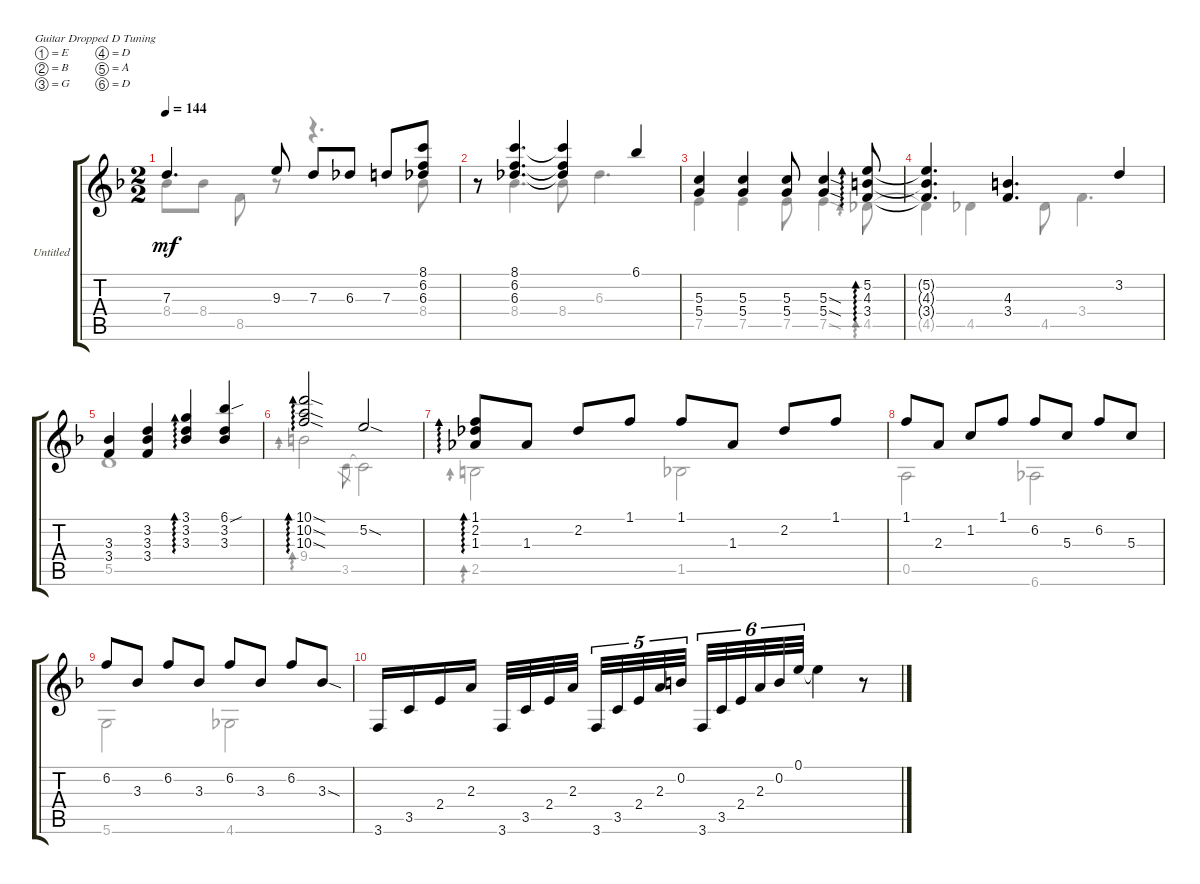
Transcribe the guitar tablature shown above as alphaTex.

\bracketExtendMode groupsimilarinstruments
\firstSystemTrackNameOrientation horizontal
\otherSystemsTrackNameOrientation horizontal
\track ("Untitled" "Untitled") {instrument acousticguitarnylon}
\staff {score tabs}
\tuning (E4 B3 G3 D3 A2 D2)
\voice
\ts (2 2)
\tempo 144
\clef g2
\ks dminor
7.3.4{d dy mf} 9.3.8 7.3.8 6.3.8 7.3.8 (8.1 6.2 6.3).8 |
r.8 (8.1 6.2 6.3).4{d} (8.1{t} 6.2{t} 6.3{t}).4 6.1.4 |
(5.3 5.4).4 (5.3 5.4).4 (5.3 5.4).8 (5.3{sod} 5.4{sod}).4 (5.2 4.3 3.4).8{ad 0} |
(5.2{t} 4.3{t} 3.4{t}).4{d} (4.3 3.4).4{d} 3.2.4 |
(3.3 3.4).4 (3.2 3.3 3.4).4 (3.1 3.2 3.3).4{ad 0} (6.1{sou} 3.2 3.3).4 |
(10.1{sod} 10.2{sod} 10.3{sod}).2{ad 0} 5.2{sod}.2 |
(1.1 2.2 1.3).8{ad 0} 1.3.8 2.2.8 1.1.8 1.1.8 1.3.8 2.2.8 1.1.8 |
1.1.8 2.3.8 1.2.8 1.1.8 6.2.8 5.3.8 6.2.8 5.3.8 |
6.2.8 3.3.8 6.2.8 3.3.8 6.2.8 3.3.8 6.2.8 3.3{sod}.8 |
3.6.16 3.5.16 2.4.16 2.3.16 3.6.32 3.5.32 2.4.32 2.3.32 3.6.32{tu (5 4)} 3.5.32{tu (5 4)} 2.4.32{tu (5 4)} 2.3.32{tu (5 4)} 0.2.32{tu (5 4)} 3.6.32{tu (6 4)} 3.5.32{tu (6 4)} 2.4.32{tu (6 4)} 2.3.32{tu (6 4)} 0.2.32{tu (6 4)} 0.1.32{tu (6 4)} 0.1{t}.4 r.8
\voice
\clef g2
\ottava regular
\simile none
\ks dminor
8.4.8{dy mf} 8.4.8 8.5.8 r.8 r.4{d} 8.4.8 |
r.8 8.4.4{d} 8.4.8 6.3.4{d} |
7.5.4 7.5.4 7.5.8 7.5{sod}.4 4.5.8{ad 0} |
4.5{t}.4 4.5.4 4.5.8 3.4.4{d} |
5.5.1 |
9.4.2{ad 0} 3.5.8{gr} 3.5{t}.2 |
2.5.2{ad 0} 1.5.2 |
0.5.2 6.6.2 |
5.6.2 4.6.2 |
